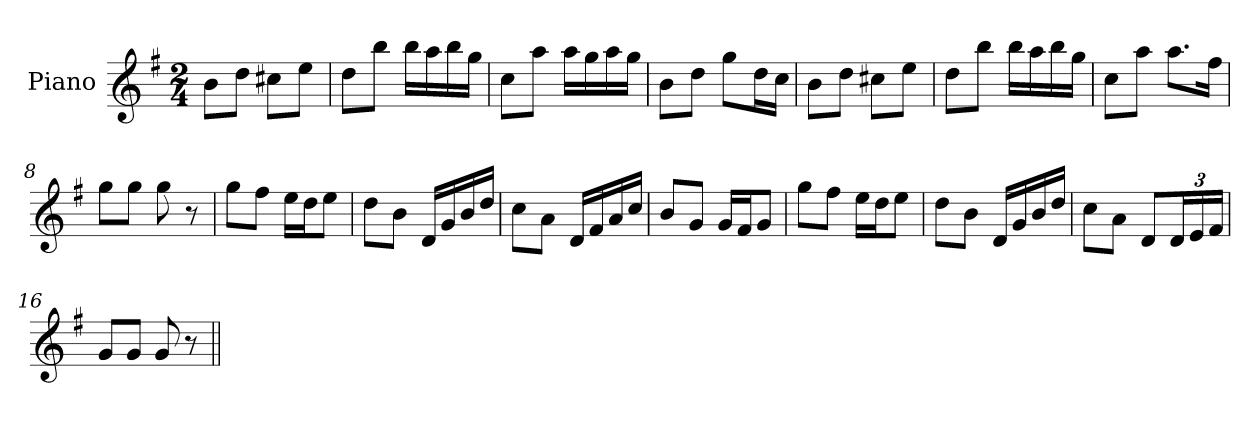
**kern
*part1
*staff1
*I"Piano
*I'Pno
*clefG2
*k[f#]
*G:
*M2/4
=1
8b\L
8dd\J
8cc#X\L
8ee\J
=2
8dd\L
8bb\J
16bb\LL
16aa\
16bb\
16gg\JJ
=3
8cc\L
8aa\J
16aa\LL
16gg\
16aa\
16gg\JJ
=4
8b\L
8dd\J
8gg\L
16dd\L
16cc\JJ
=5
8b\L
8dd\J
8cc#X\L
8ee\J
=6
8dd\L
8bb\J
16bb\LL
16aa\
16bb\
16gg\JJ
=7
8cc\L
8aa\J
8.aa\L
16ff#\Jk
=8
8gg\L
8gg\J
8gg\
8r
!!LO:LB:g=z
=9
8gg\L
8ff#\J
16ee\LL
16dd\J
8ee\J
=10
8dd\L
8b\J
16d/LL
16g/
16b/
16dd/JJ
=11
8cc\L
8a\J
16d/LL
16f#/
16a/
16cc/JJ
=12
8b/L
8g/J
16g/LL
16f#/J
8g/J
=13
8gg\L
8ff#\J
16ee\LL
16dd\J
8ee\J
=14
8dd\L
8b\J
16d/LL
16g/
16b/
16dd/JJ
=15
8cc\L
8a\J
8d/L
*Xbrackettup
24d/L
24e/
24f#/JJ
=16
8g/L
8g/J
8g/
8r
=||
*-
